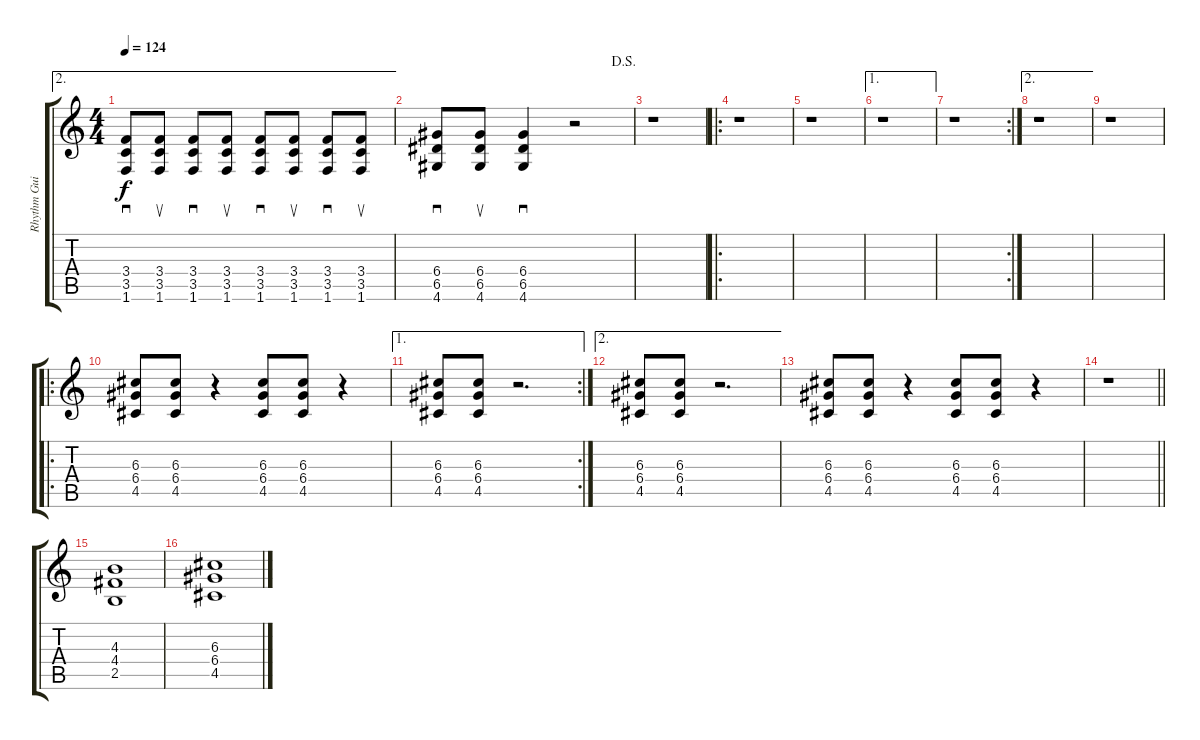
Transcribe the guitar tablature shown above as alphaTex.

\track ("Rhythm Guitar" "Rhythm Gui") {instrument distortionguitar}
\staff {score tabs}
\tuning (E4 B3 G3 D3 A2 E2) {hide}
\ae 2
\ts (4 4)
\tempo 124
\clef g2
\ks c
(3.4 3.5 1.6).8{sd dy f} (3.4 3.5 1.6).8{su} (3.4 3.5 1.6).8{sd} (3.4 3.5 1.6).8{su} (3.4 3.5 1.6).8{sd} (3.4 3.5 1.6).8{su} (3.4 3.5 1.6).8{sd} (3.4 3.5 1.6).8{su} |
\jump dalsegno
(6.4 6.5 4.6).8{sd} (6.4 6.5 4.6).8{su} (6.4 6.5 4.6).4{sd} r.2 |
r.1 |
\ro
r.1 |
r.1 |
\ae 1
r.1 |
\rc 2
r.1 |
\ae 2
r.1 |
r.1 |
\ro
(6.3 6.4 4.5).8 (6.3 6.4 4.5).8 r.4 (6.3 6.4 4.5).8 (6.3 6.4 4.5).8 r.4 |
\ae 1
\rc 2
(6.3 6.4 4.5).8 (6.3 6.4 4.5).8 r.2{d} |
\ae 2
(6.3 6.4 4.5).8 (6.3 6.4 4.5).8 r.2{d} |
(6.3 6.4 4.5).8 (6.3 6.4 4.5).8 r.4 (6.3 6.4 4.5).8 (6.3 6.4 4.5).8 r.4 |
\barLineRight lightlight
r.1 |
(4.3 4.4 2.5).1 |
(6.3 6.4 4.5).1
